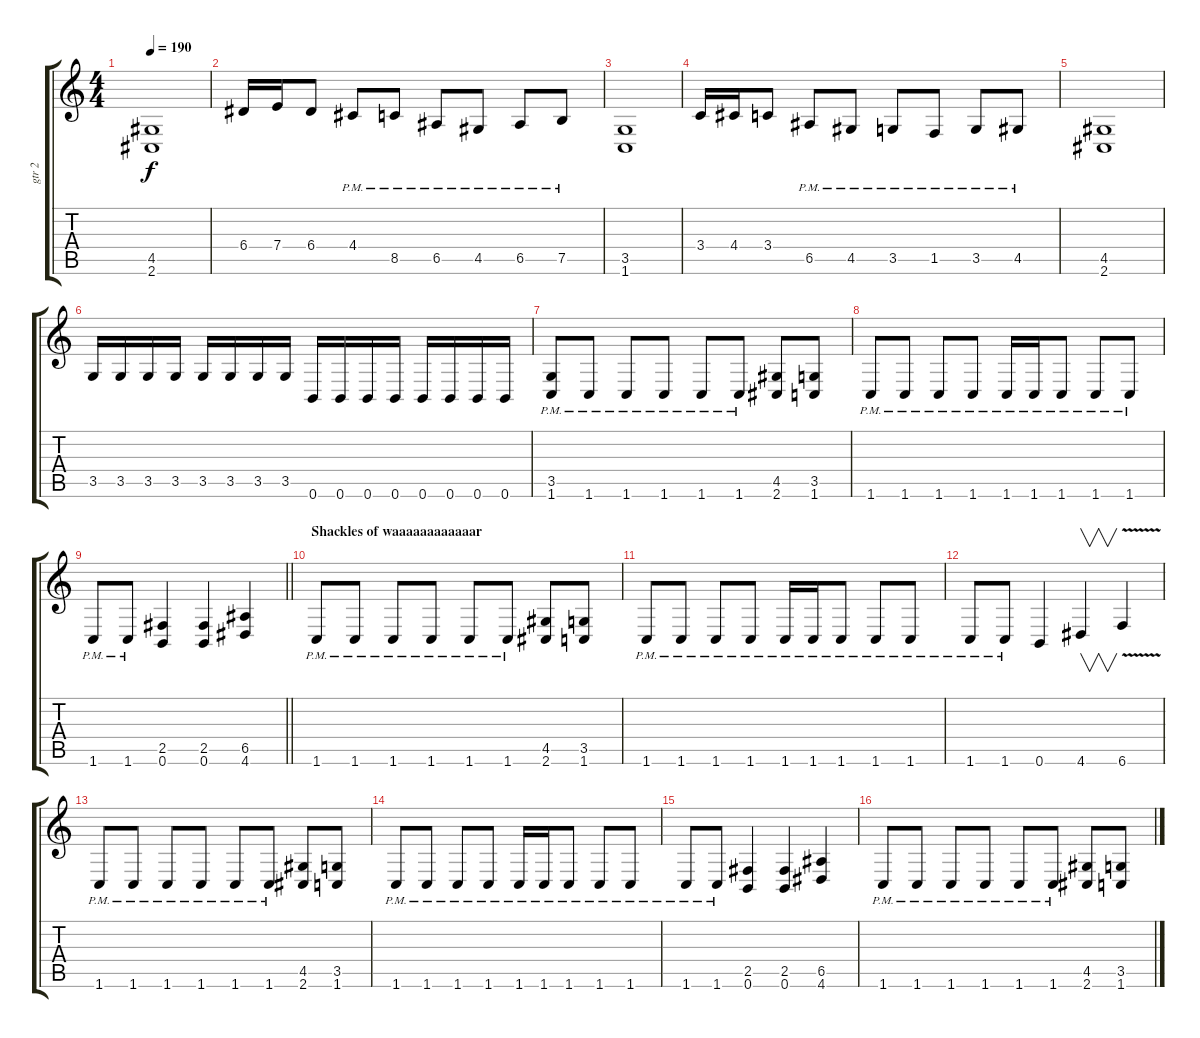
\track ("gtr 2" "gtr 2") {instrument overdrivenguitar}
\staff {score tabs}
\tuning (B3 Gb3 D3 A2 E2 B1) {hide}
\ts (4 4)
\tempo 190
\clef g2
\ks c
(4.5 2.6).1{dy f} |
6.4.16 7.4.16 6.4.8 4.4{pm}.8 8.5{pm}.8 6.5{pm}.8 4.5{pm}.8 6.5{pm}.8 7.5{pm}.8 |
(3.5 1.6).1 |
3.4.16 4.4.16 3.4.8 6.5{pm}.8 4.5{pm}.8 3.5{pm}.8 1.5{pm}.8 3.5{pm}.8 4.5{pm}.8 |
(4.5 2.6).1 |
3.5.16 3.5.16 3.5.16 3.5.16 3.5.16 3.5.16 3.5.16 3.5.16 0.6.16 0.6.16 0.6.16 0.6.16 0.6.16 0.6.16 0.6.16 0.6.16 |
(3.5{pm} 1.6{pm}).8 1.6{pm}.8 1.6{pm}.8 1.6{pm}.8 1.6{pm}.8 1.6{pm}.8 (4.5 2.6).8 (3.5 1.6).8 |
1.6{pm}.8 1.6{pm}.8 1.6{pm}.8 1.6{pm}.8 1.6{pm}.16 1.6{pm}.16 1.6{pm}.8 1.6{pm}.8 1.6{pm}.8 |
\barLineRight lightlight
1.6{pm}.8 1.6{pm}.8 (2.5 0.6).4 (2.5 0.6).4 (6.5 4.6).4 |
\section ("" "Shackles of waaaaaaaaaaaar")
1.6{pm}.8 1.6{pm}.8 1.6{pm}.8 1.6{pm}.8 1.6{pm}.8 1.6{pm}.8 (4.5 2.6).8 (3.5 1.6).8 |
1.6{pm}.8 1.6{pm}.8 1.6{pm}.8 1.6{pm}.8 1.6{pm}.16 1.6{pm}.16 1.6{pm}.8 1.6{pm}.8 1.6{pm}.8 |
1.6{pm}.8 1.6{pm}.8 0.6.4 4.6.4{v} 6.6{v}.4 |
1.6{pm}.8 1.6{pm}.8 1.6{pm}.8 1.6{pm}.8 1.6{pm}.8 1.6{pm}.8 (4.5 2.6).8 (3.5 1.6).8 |
1.6{pm}.8 1.6{pm}.8 1.6{pm}.8 1.6{pm}.8 1.6{pm}.16 1.6{pm}.16 1.6{pm}.8 1.6{pm}.8 1.6{pm}.8 |
1.6{pm}.8 1.6{pm}.8 (2.5 0.6).4 (2.5 0.6).4 (6.5 4.6).4 |
1.6{pm}.8 1.6{pm}.8 1.6{pm}.8 1.6{pm}.8 1.6{pm}.8 1.6{pm}.8 (4.5 2.6).8 (3.5 1.6).8
